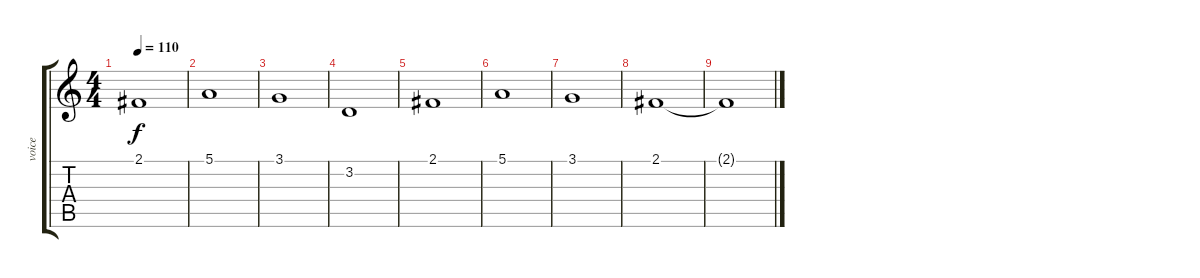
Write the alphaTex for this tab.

\track ("voice" "voice") {instrument flute}
\staff {score tabs}
\tuning (E4 B3 G3 D3 A2 E2) {hide}
\ts (4 4)
\tempo 110
\clef g2
\ks c
2.1.1{dy f} |
5.1.1 |
3.1.1 |
3.2.1 |
2.1.1 |
5.1.1 |
3.1.1 |
2.1.1 |
2.1{t}.1
